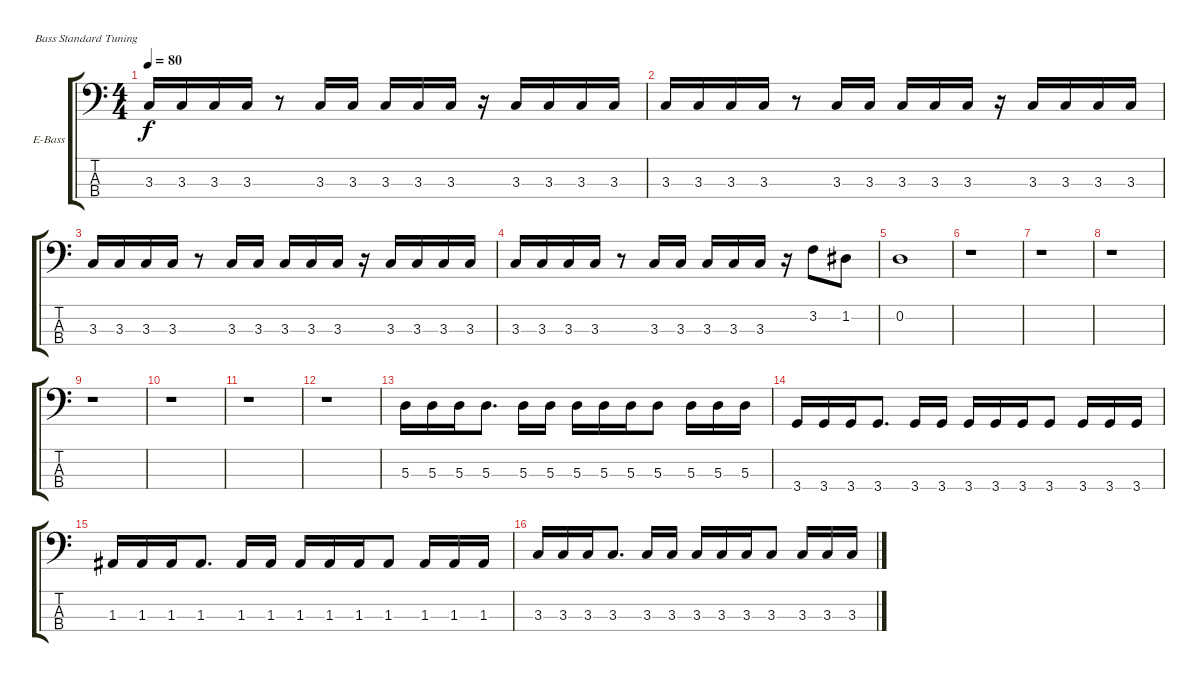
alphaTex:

\bracketExtendMode groupsimilarinstruments
\firstSystemTrackNameOrientation horizontal
\otherSystemsTrackNameOrientation horizontal
\track ("Basse" "E-Bass") {instrument electricbasspick}
\staff {score tabs}
\tuning (G2 D2 A1 E1)
\ts (4 4)
\tempo 80
\clef f4
\ks c
3.3.16{dy f} 3.3.16 3.3.16 3.3.16 r.8 3.3.16 3.3.16 3.3.16 3.3.16 3.3.16 r.16 3.3.16 3.3.16 3.3.16 3.3.16 |
3.3.16 3.3.16 3.3.16 3.3.16 r.8 3.3.16 3.3.16 3.3.16 3.3.16 3.3.16 r.16 3.3.16 3.3.16 3.3.16 3.3.16 |
3.3.16 3.3.16 3.3.16 3.3.16 r.8 3.3.16 3.3.16 3.3.16 3.3.16 3.3.16 r.16 3.3.16 3.3.16 3.3.16 3.3.16 |
3.3.16 3.3.16 3.3.16 3.3.16 r.8 3.3.16 3.3.16 3.3.16 3.3.16 3.3.16 r.16 3.2.8 1.2.8 |
0.2.1 |
r.1 |
r.1 |
r.1 |
r.1 |
r.1 |
r.1 |
r.1 |
5.3.16 5.3.16 5.3.16 5.3.8{d} 5.3.16 5.3.16 5.3.16 5.3.16 5.3.16 5.3.8 5.3.16 5.3.16 5.3.16 |
3.4.16 3.4.16 3.4.16 3.4.8{d} 3.4.16 3.4.16 3.4.16 3.4.16 3.4.16 3.4.8 3.4.16 3.4.16 3.4.16 |
1.3.16 1.3.16 1.3.16 1.3.8{d} 1.3.16 1.3.16 1.3.16 1.3.16 1.3.16 1.3.8 1.3.16 1.3.16 1.3.16 |
3.3.16 3.3.16 3.3.16 3.3.8{d} 3.3.16 3.3.16 3.3.16 3.3.16 3.3.16 3.3.8 3.3.16 3.3.16 3.3.16
